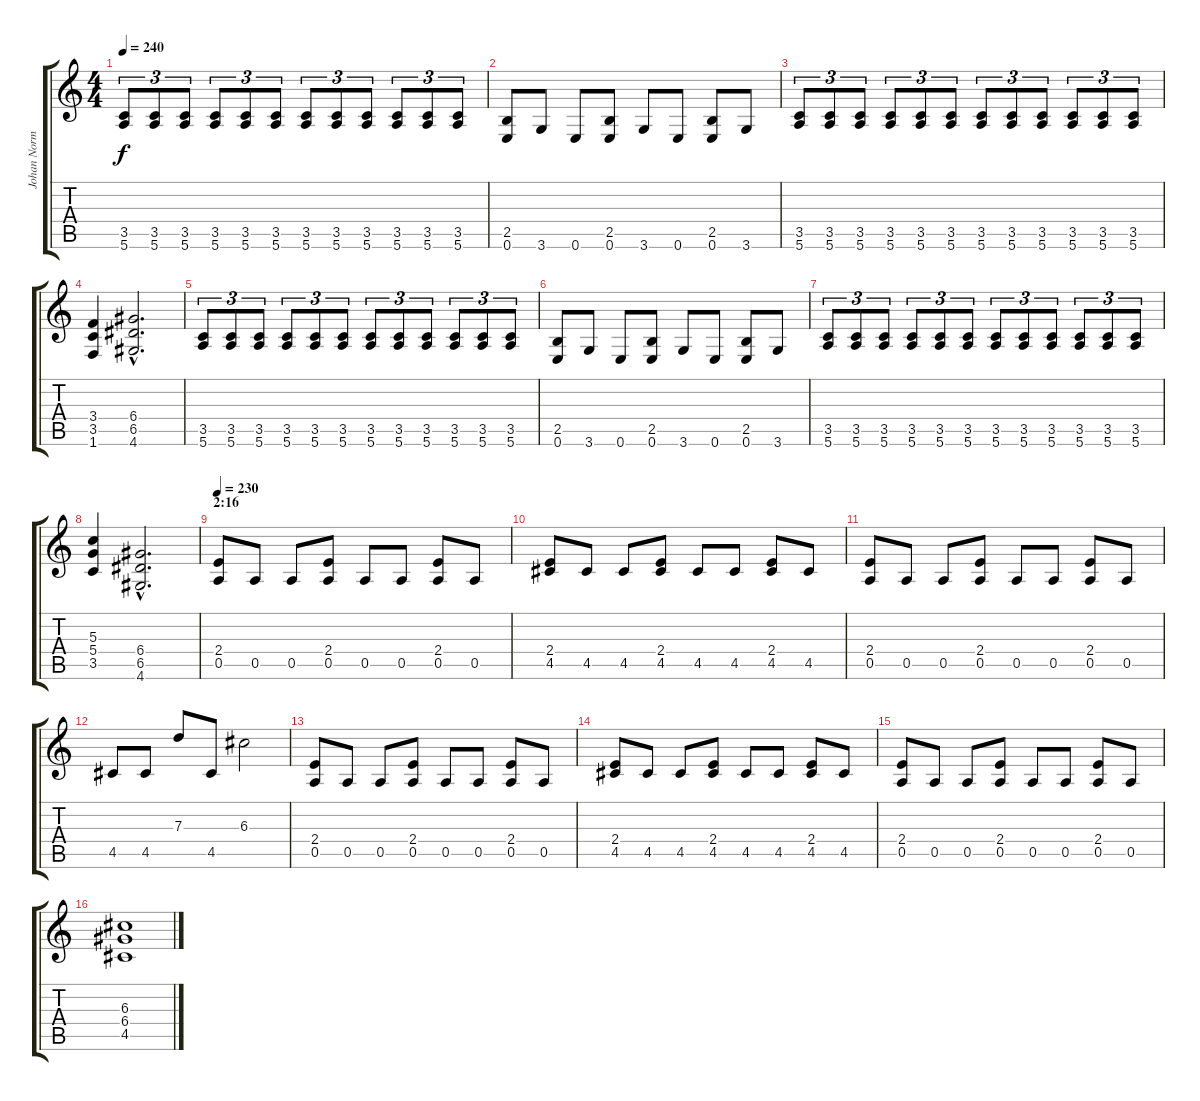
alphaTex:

\track ("Johan Norman" "Johan Norm") {instrument distortionguitar}
\staff {score tabs}
\tuning (E4 B3 G3 D3 A2 E2) {hide}
\ts (4 4)
\tempo 240
\clef g2
\ks c
(3.5 5.6).8{tu (3 2) dy f} (3.5 5.6).8{tu (3 2)} (3.5 5.6).8{tu (3 2)} (3.5 5.6).8{tu (3 2)} (3.5 5.6).8{tu (3 2)} (3.5 5.6).8{tu (3 2)} (3.5 5.6).8{tu (3 2)} (3.5 5.6).8{tu (3 2)} (3.5 5.6).8{tu (3 2)} (3.5 5.6).8{tu (3 2)} (3.5 5.6).8{tu (3 2)} (3.5 5.6).8{tu (3 2)} |
(2.5 0.6).8 3.6.8 0.6.8 (2.5 0.6).8 3.6.8 0.6.8 (2.5 0.6).8 3.6.8 |
(3.5 5.6).8{tu (3 2)} (3.5 5.6).8{tu (3 2)} (3.5 5.6).8{tu (3 2)} (3.5 5.6).8{tu (3 2)} (3.5 5.6).8{tu (3 2)} (3.5 5.6).8{tu (3 2)} (3.5 5.6).8{tu (3 2)} (3.5 5.6).8{tu (3 2)} (3.5 5.6).8{tu (3 2)} (3.5 5.6).8{tu (3 2)} (3.5 5.6).8{tu (3 2)} (3.5 5.6).8{tu (3 2)} |
(3.4 3.5 1.6).4 (6.4{hac} 6.5{hac} 4.6{hac}).2{d} |
(3.5 5.6).8{tu (3 2)} (3.5 5.6).8{tu (3 2)} (3.5 5.6).8{tu (3 2)} (3.5 5.6).8{tu (3 2)} (3.5 5.6).8{tu (3 2)} (3.5 5.6).8{tu (3 2)} (3.5 5.6).8{tu (3 2)} (3.5 5.6).8{tu (3 2)} (3.5 5.6).8{tu (3 2)} (3.5 5.6).8{tu (3 2)} (3.5 5.6).8{tu (3 2)} (3.5 5.6).8{tu (3 2)} |
(2.5 0.6).8 3.6.8 0.6.8 (2.5 0.6).8 3.6.8 0.6.8 (2.5 0.6).8 3.6.8 |
(3.5 5.6).8{tu (3 2)} (3.5 5.6).8{tu (3 2)} (3.5 5.6).8{tu (3 2)} (3.5 5.6).8{tu (3 2)} (3.5 5.6).8{tu (3 2)} (3.5 5.6).8{tu (3 2)} (3.5 5.6).8{tu (3 2)} (3.5 5.6).8{tu (3 2)} (3.5 5.6).8{tu (3 2)} (3.5 5.6).8{tu (3 2)} (3.5 5.6).8{tu (3 2)} (3.5 5.6).8{tu (3 2)} |
(5.3 5.4 3.5).4 (6.4{hac} 6.5{hac} 4.6{hac}).2{d} |
\section ("" "2:16")
\tempo 230
(2.4 0.5).8 0.5.8 0.5.8 (2.4 0.5).8 0.5.8 0.5.8 (2.4 0.5).8 0.5.8 |
(2.4 4.5).8 4.5.8 4.5.8 (2.4 4.5).8 4.5.8 4.5.8 (2.4 4.5).8 4.5.8 |
(2.4 0.5).8 0.5.8 0.5.8 (2.4 0.5).8 0.5.8 0.5.8 (2.4 0.5).8 0.5.8 |
4.5.8 4.5.8 7.3.8 4.5.8 6.3.2 |
(2.4 0.5).8 0.5.8 0.5.8 (2.4 0.5).8 0.5.8 0.5.8 (2.4 0.5).8 0.5.8 |
(2.4 4.5).8 4.5.8 4.5.8 (2.4 4.5).8 4.5.8 4.5.8 (2.4 4.5).8 4.5.8 |
(2.4 0.5).8 0.5.8 0.5.8 (2.4 0.5).8 0.5.8 0.5.8 (2.4 0.5).8 0.5.8 |
(6.3 6.4 4.5).1
